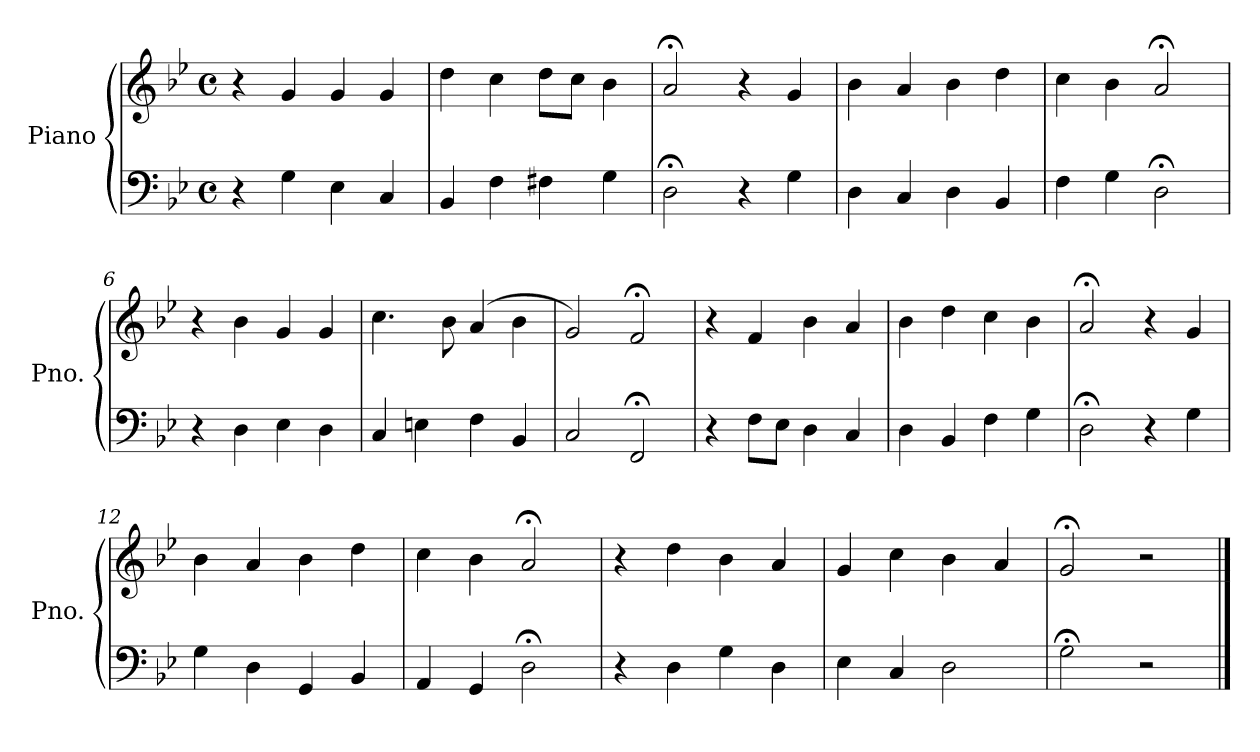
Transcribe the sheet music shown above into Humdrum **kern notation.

**kern	**kern
*part1	*part1
*staff2	*staff1
*I"Piano	*
*I'Pno.	*
*clefF4	*clefG2
*k[b-e-]	*k[b-e-]
*M4/4	*M4/4
*met(c)	*met(c)
=1	=1
4r	4r
4G\	4g/
4E-\	4g/
4C/	4g/
=2	=2
4BB-/	4dd\
4F\	4cc\
4F#X\	8dd\L
.	8cc\J
4G\	4b-\
=3	=3
2D;<\	2a;</
4r	4r
4G\	4g/
=4	=4
4D\	4b-\
4C/	4a/
4D\	4b-\
4BB-/	4dd\
=5	=5
4F\	4cc\
4G\	4b-\
2D;<\	2a;</
=6	=6
4r	4r
4D\	4b-\
4E-\	4g/
4D\	4g/
=7	=7
4C/	4.cc\
4En\	.
.	8b-\
4F\	(4a/
4BB-/	4b-\
!!LO:LB:g=z
=8	=8
2C/	2g/)
2FF;</	2f;</
=9	=9
4r	4r
8F\L	4f/
8E-\J	.
4D\	4b-\
4C/	4a/
=10	=10
4D\	4b-\
4BB-/	4dd\
4F\	4cc\
4G\	4b-\
=11	=11
2D;<\	2a;</
4r	4r
4G\	4g/
=12	=12
4G\	4b-\
4D\	4a/
4GG/	4b-\
4BB-/	4dd\
=13	=13
4AA/	4cc\
4GG/	4b-\
2D;<\	2a;</
=14	=14
4r	4r
4D\	4dd\
4G\	4b-\
4D\	4a/
=15	=15
4E-\	4g/
4C/	4cc\
2D\	4b-\
.	4a/
!!LO:LB:g=z
=16	=16
2G;<\	2g;</
2r	2r
==	==
*-	*-
